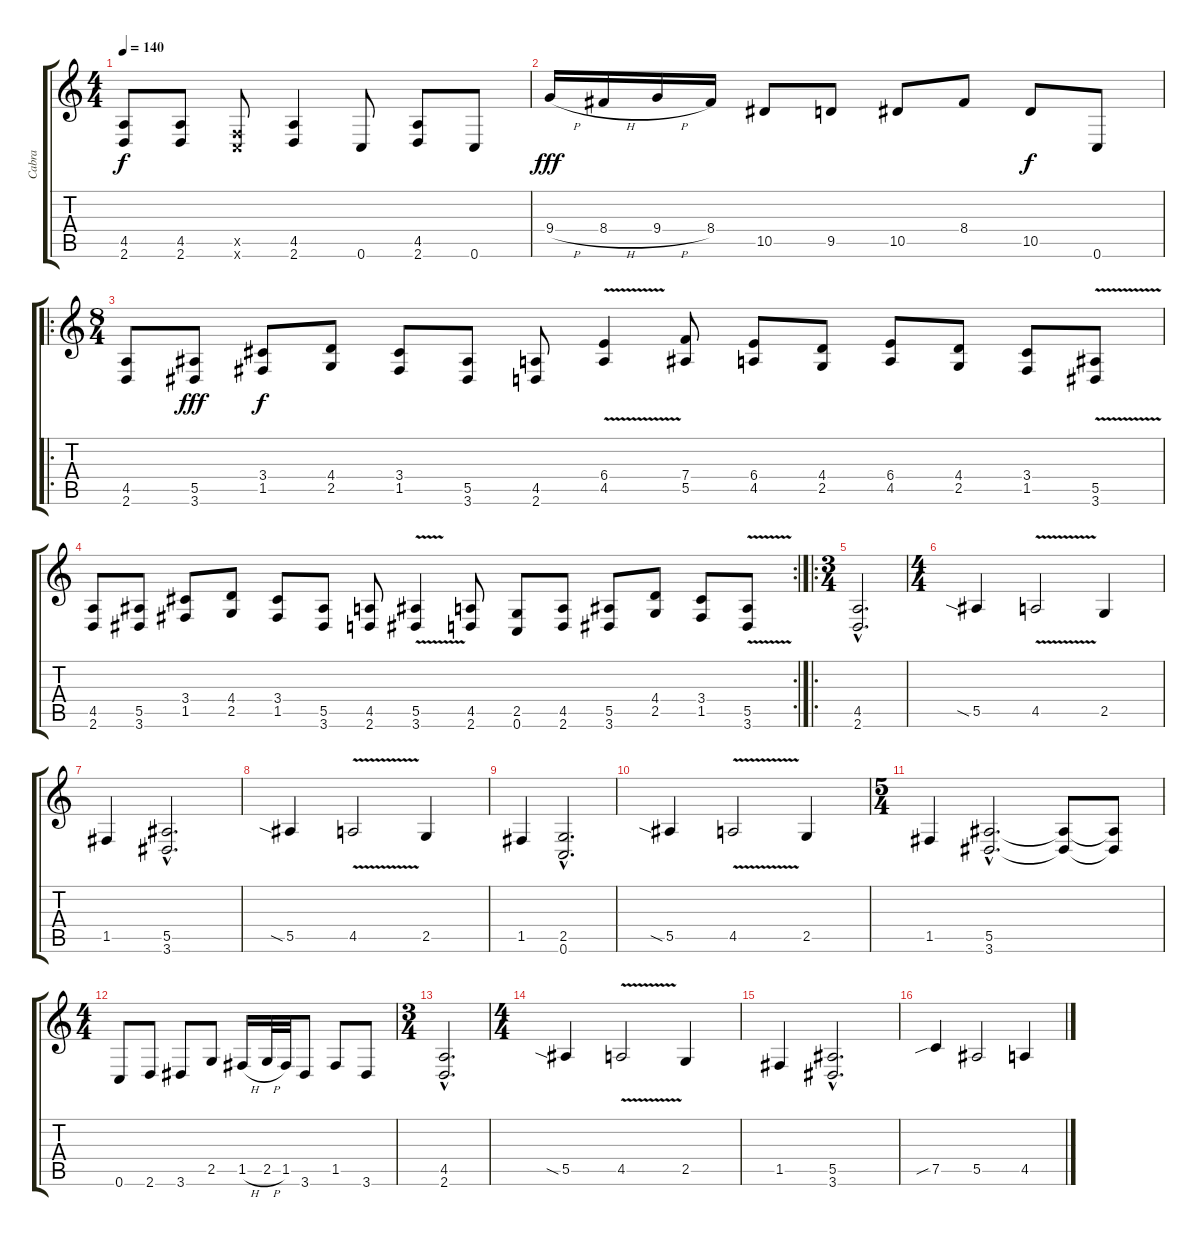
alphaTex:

\track ("Cabra" "Cabra") {instrument distortionguitar}
\staff {score tabs}
\tuning (C4 G3 Eb3 Bb2 F2 C2) {hide}
\ts (4 4)
\tempo 140
\clef g2
\ks c
(4.5 2.6).8{dy f} (4.5 2.6).8 (0.5{x} 0.6{x}).8 (4.5 2.6).4 0.6.8 (4.5 2.6).8 0.6.8 |
9.4{h}.16{dy fff} 8.4{h}.16 9.4{h}.16 8.4.16 10.5.8 9.5.8 10.5.8 8.4.8 10.5.8{dy f} 0.6.8 |
\ro
\ts (8 4)
(4.5 2.6).8 (5.5 3.6).8{dy fff} (3.4 1.5).8{dy f} (4.4 2.5).8 (3.4 1.5).8 (5.5 3.6).8 (4.5 2.6).8 (6.4 4.5{v}).4 (7.4 5.5).8 (6.4 4.5).8 (4.4 2.5).8 (6.4 4.5).8 (4.4 2.5).8 (3.4 1.5).8 (5.5{v} 3.6).8 |
\rc 2
(4.5 2.6).8 (5.5 3.6).8 (3.4 1.5).8 (4.4 2.5).8 (3.4 1.5).8 (5.5 3.6).8 (4.5 2.6).8 (5.5 3.6{v}).4 (4.5 2.6).8 (2.5 0.6).8 (4.5 2.6).8 (5.5 3.6).8 (4.4 2.5).8 (3.4 1.5).8 (5.5{v} 3.6).8 |
\ro
\ts (3 4)
(4.5{hac} 2.6{hac}).2{d} |
\ts (4 4)
5.5{sia}.4 4.5{v}.2 2.5.4 |
1.5.4 (5.5{hac} 3.6{hac}).2{d} |
5.5{sia}.4 4.5{v}.2 2.5.4 |
1.5.4 (2.5{hac} 0.6{hac}).2{d} |
5.5{sia}.4 4.5{v}.2 2.5.4 |
\ts (5 4)
1.5.4 (5.5{hac} 3.6{hac}).2{d} (5.5{t} 3.6{t}).8 (5.5{t} 3.6{t}).8 |
\ts (4 4)
0.6.8 2.6.8 3.6.8 2.5.8 1.5{h}.16 2.5{h}.32 1.5.32 3.6.8 1.5.8 3.6.8 |
\ts (3 4)
(4.5{hac} 2.6{hac}).2{d} |
\ts (4 4)
5.5{sia}.4 4.5{v}.2 2.5.4 |
1.5.4 (5.5{hac} 3.6{hac}).2{d} |
7.5{sib}.4 5.5.2 4.5.4
